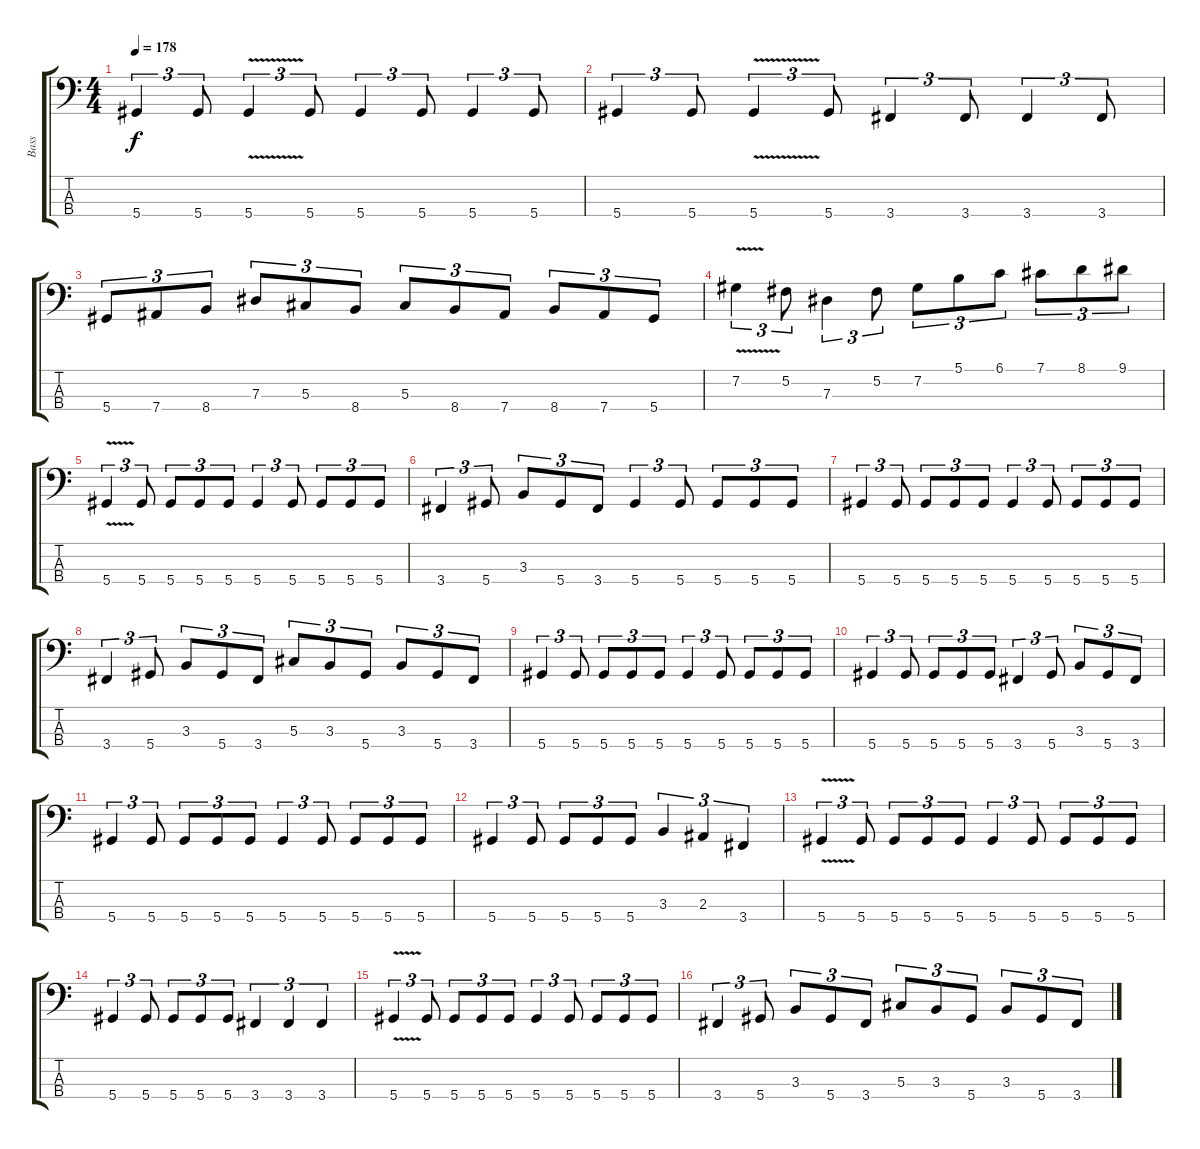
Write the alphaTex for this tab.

\track ("Bass" "Bass") {instrument fretlessbass}
\staff {score tabs}
\tuning (Gb2 Db2 Ab1 Eb1) {hide}
\ts (4 4)
\tempo 178
\clef f4
\ks c
5.4.4{tu (3 2) dy f} 5.4.8{tu (3 2)} 5.4{v}.4{tu (3 2)} 5.4.8{tu (3 2)} 5.4.4{tu (3 2)} 5.4.8{tu (3 2)} 5.4.4{tu (3 2)} 5.4.8{tu (3 2)} |
5.4.4{tu (3 2)} 5.4.8{tu (3 2)} 5.4{v}.4{tu (3 2)} 5.4.8{tu (3 2)} 3.4.4{tu (3 2)} 3.4.8{tu (3 2)} 3.4.4{tu (3 2)} 3.4.8{tu (3 2)} |
5.4.8{tu (3 2)} 7.4.8{tu (3 2)} 8.4.8{tu (3 2)} 7.3.8{tu (3 2)} 5.3.8{tu (3 2)} 8.4.8{tu (3 2)} 5.3.8{tu (3 2)} 8.4.8{tu (3 2)} 7.4.8{tu (3 2)} 8.4.8{tu (3 2)} 7.4.8{tu (3 2)} 5.4.8{tu (3 2)} |
7.2{v}.4{tu (3 2)} 5.2.8{tu (3 2)} 7.3.4{tu (3 2)} 5.2.8{tu (3 2)} 7.2.8{tu (3 2)} 5.1.8{tu (3 2)} 6.1.8{tu (3 2)} 7.1.8{tu (3 2)} 8.1.8{tu (3 2)} 9.1.8{tu (3 2)} |
5.4{v}.4{tu (3 2)} 5.4.8{tu (3 2)} 5.4.8{tu (3 2)} 5.4.8{tu (3 2)} 5.4.8{tu (3 2)} 5.4.4{tu (3 2)} 5.4.8{tu (3 2)} 5.4.8{tu (3 2)} 5.4.8{tu (3 2)} 5.4.8{tu (3 2)} |
3.4.4{tu (3 2)} 5.4.8{tu (3 2)} 3.3.8{tu (3 2)} 5.4.8{tu (3 2)} 3.4.8{tu (3 2)} 5.4.4{tu (3 2)} 5.4.8{tu (3 2)} 5.4.8{tu (3 2)} 5.4.8{tu (3 2)} 5.4.8{tu (3 2)} |
5.4.4{tu (3 2)} 5.4.8{tu (3 2)} 5.4.8{tu (3 2)} 5.4.8{tu (3 2)} 5.4.8{tu (3 2)} 5.4.4{tu (3 2)} 5.4.8{tu (3 2)} 5.4.8{tu (3 2)} 5.4.8{tu (3 2)} 5.4.8{tu (3 2)} |
3.4.4{tu (3 2)} 5.4.8{tu (3 2)} 3.3.8{tu (3 2)} 5.4.8{tu (3 2)} 3.4.8{tu (3 2)} 5.3.8{tu (3 2)} 3.3.8{tu (3 2)} 5.4.8{tu (3 2)} 3.3.8{tu (3 2)} 5.4.8{tu (3 2)} 3.4.8{tu (3 2)} |
5.4.4{tu (3 2)} 5.4.8{tu (3 2)} 5.4.8{tu (3 2)} 5.4.8{tu (3 2)} 5.4.8{tu (3 2)} 5.4.4{tu (3 2)} 5.4.8{tu (3 2)} 5.4.8{tu (3 2)} 5.4.8{tu (3 2)} 5.4.8{tu (3 2)} |
5.4.4{tu (3 2)} 5.4.8{tu (3 2)} 5.4.8{tu (3 2)} 5.4.8{tu (3 2)} 5.4.8{tu (3 2)} 3.4.4{tu (3 2)} 5.4.8{tu (3 2)} 3.3.8{tu (3 2)} 5.4.8{tu (3 2)} 3.4.8{tu (3 2)} |
5.4.4{tu (3 2)} 5.4.8{tu (3 2)} 5.4.8{tu (3 2)} 5.4.8{tu (3 2)} 5.4.8{tu (3 2)} 5.4.4{tu (3 2)} 5.4.8{tu (3 2)} 5.4.8{tu (3 2)} 5.4.8{tu (3 2)} 5.4.8{tu (3 2)} |
5.4.4{tu (3 2)} 5.4.8{tu (3 2)} 5.4.8{tu (3 2)} 5.4.8{tu (3 2)} 5.4.8{tu (3 2)} 3.3.4{tu (3 2)} 2.3.4{tu (3 2)} 3.4.4{tu (3 2)} |
5.4{v}.4{tu (3 2)} 5.4.8{tu (3 2)} 5.4.8{tu (3 2)} 5.4.8{tu (3 2)} 5.4.8{tu (3 2)} 5.4.4{tu (3 2)} 5.4.8{tu (3 2)} 5.4.8{tu (3 2)} 5.4.8{tu (3 2)} 5.4.8{tu (3 2)} |
5.4.4{tu (3 2)} 5.4.8{tu (3 2)} 5.4.8{tu (3 2)} 5.4.8{tu (3 2)} 5.4.8{tu (3 2)} 3.4.4{tu (3 2)} 3.4.4{tu (3 2)} 3.4.4{tu (3 2)} |
5.4{v}.4{tu (3 2)} 5.4.8{tu (3 2)} 5.4.8{tu (3 2)} 5.4.8{tu (3 2)} 5.4.8{tu (3 2)} 5.4.4{tu (3 2)} 5.4.8{tu (3 2)} 5.4.8{tu (3 2)} 5.4.8{tu (3 2)} 5.4.8{tu (3 2)} |
3.4.4{tu (3 2)} 5.4.8{tu (3 2)} 3.3.8{tu (3 2)} 5.4.8{tu (3 2)} 3.4.8{tu (3 2)} 5.3.8{tu (3 2)} 3.3.8{tu (3 2)} 5.4.8{tu (3 2)} 3.3.8{tu (3 2)} 5.4.8{tu (3 2)} 3.4.8{tu (3 2)}
